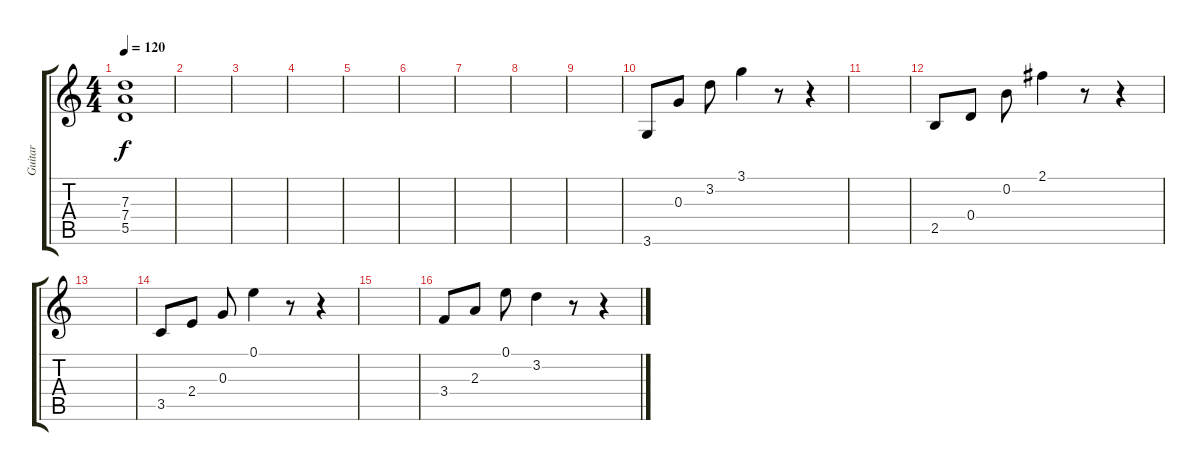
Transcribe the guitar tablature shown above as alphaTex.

\track ("Guitar" "Guitar") {instrument electricguitarclean}
\staff {score tabs}
\tuning (E4 B3 G3 D3 A2 E2) {hide}
\ts (4 4)
\tempo 120
\clef g2
\ks c
(7.3 7.4 5.5).1{dy f} |
|
|
|
|
|
|
|
|
3.6.8 0.3.8 3.2.8 3.1.4 r.8 r.4 |
|
2.5.8 0.4.8 0.2.8 2.1.4 r.8 r.4 |
|
3.5.8 2.4.8 0.3.8 0.1.4 r.8 r.4 |
|
3.4.8 2.3.8 0.1.8 3.2.4 r.8 r.4
